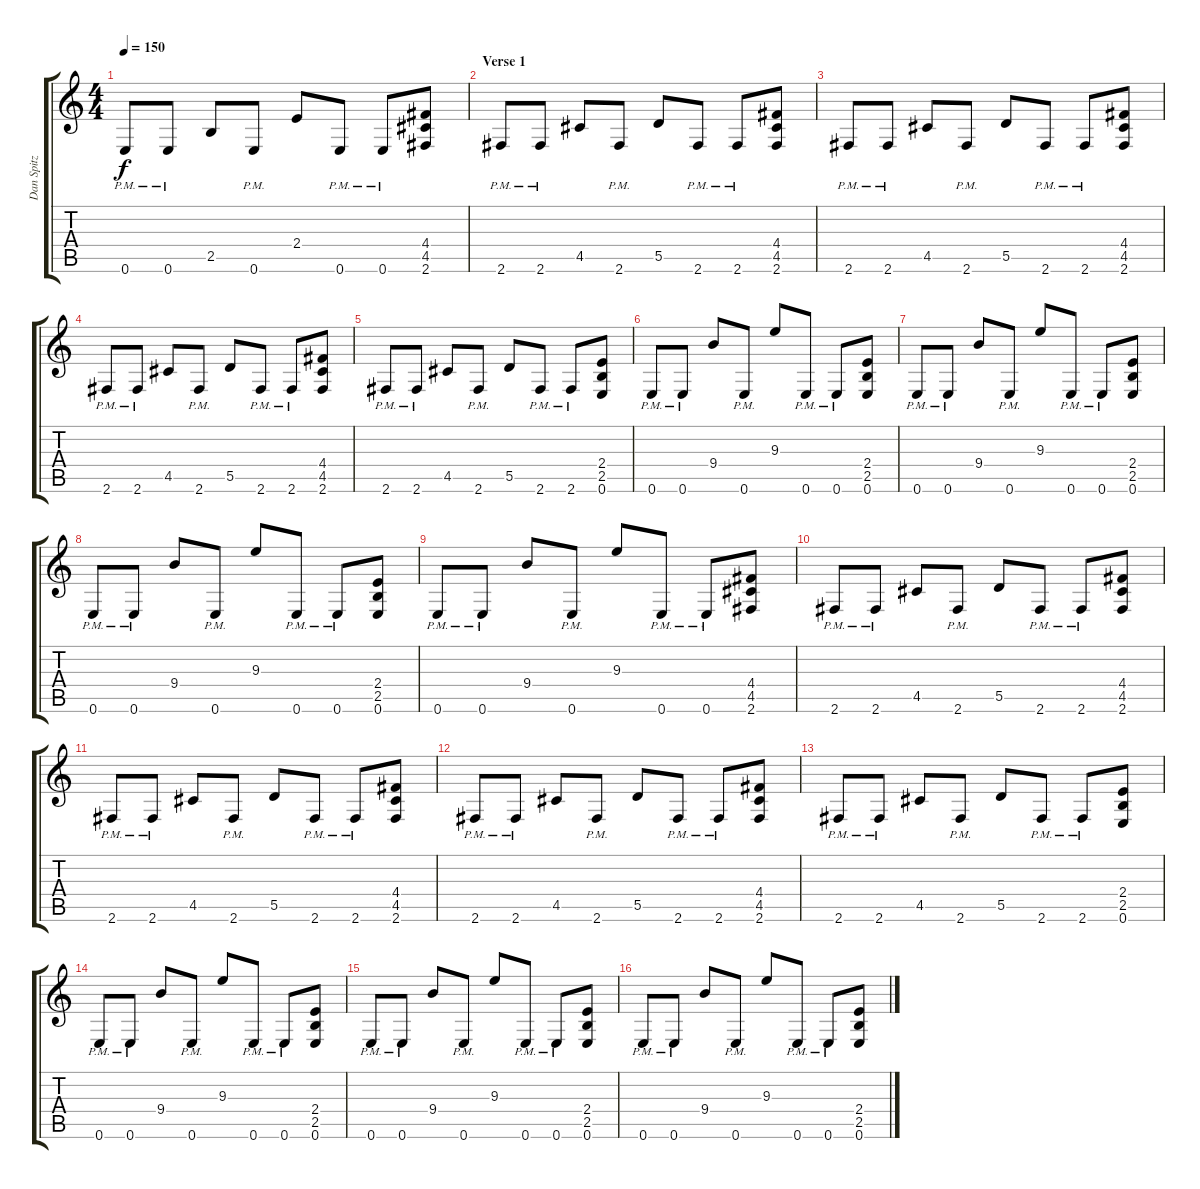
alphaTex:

\track ("Dan Spitz" "Dan Spitz") {instrument distortionguitar}
\staff {score tabs}
\tuning (E4 B3 G3 D3 A2 E2) {hide}
\ts (4 4)
\tempo 150
\clef g2
\ks c
0.6{pm}.8{dy f} 0.6{pm}.8 2.5.8 0.6{pm}.8 2.4.8 0.6{pm}.8 0.6{pm}.8 (4.4 4.5 2.6).8 |
\section ("" "Verse 1")
2.6{pm}.8 2.6{pm}.8 4.5.8 2.6{pm}.8 5.5.8 2.6{pm}.8 2.6{pm}.8 (4.4 4.5 2.6).8 |
2.6{pm}.8 2.6{pm}.8 4.5.8 2.6{pm}.8 5.5.8 2.6{pm}.8 2.6{pm}.8 (4.4 4.5 2.6).8 |
2.6{pm}.8 2.6{pm}.8 4.5.8 2.6{pm}.8 5.5.8 2.6{pm}.8 2.6{pm}.8 (4.4 4.5 2.6).8 |
2.6{pm}.8 2.6{pm}.8 4.5.8 2.6{pm}.8 5.5.8 2.6{pm}.8 2.6{pm}.8 (2.4 2.5 0.6).8 |
0.6{pm}.8 0.6{pm}.8 9.4.8 0.6{pm}.8 9.3.8 0.6{pm}.8 0.6{pm}.8 (2.4 2.5 0.6).8 |
0.6{pm}.8 0.6{pm}.8 9.4.8 0.6{pm}.8 9.3.8 0.6{pm}.8 0.6{pm}.8 (2.4 2.5 0.6).8 |
0.6{pm}.8 0.6{pm}.8 9.4.8 0.6{pm}.8 9.3.8 0.6{pm}.8 0.6{pm}.8 (2.4 2.5 0.6).8 |
0.6{pm}.8 0.6{pm}.8 9.4.8 0.6{pm}.8 9.3.8 0.6{pm}.8 0.6{pm}.8 (4.4 4.5 2.6).8 |
2.6{pm}.8 2.6{pm}.8 4.5.8 2.6{pm}.8 5.5.8 2.6{pm}.8 2.6{pm}.8 (4.4 4.5 2.6).8 |
2.6{pm}.8 2.6{pm}.8 4.5.8 2.6{pm}.8 5.5.8 2.6{pm}.8 2.6{pm}.8 (4.4 4.5 2.6).8 |
2.6{pm}.8 2.6{pm}.8 4.5.8 2.6{pm}.8 5.5.8 2.6{pm}.8 2.6{pm}.8 (4.4 4.5 2.6).8 |
2.6{pm}.8 2.6{pm}.8 4.5.8 2.6{pm}.8 5.5.8 2.6{pm}.8 2.6{pm}.8 (2.4 2.5 0.6).8 |
0.6{pm}.8 0.6{pm}.8 9.4.8 0.6{pm}.8 9.3.8 0.6{pm}.8 0.6{pm}.8 (2.4 2.5 0.6).8 |
0.6{pm}.8 0.6{pm}.8 9.4.8 0.6{pm}.8 9.3.8 0.6{pm}.8 0.6{pm}.8 (2.4 2.5 0.6).8 |
0.6{pm}.8 0.6{pm}.8 9.4.8 0.6{pm}.8 9.3.8 0.6{pm}.8 0.6{pm}.8 (2.4 2.5 0.6).8
